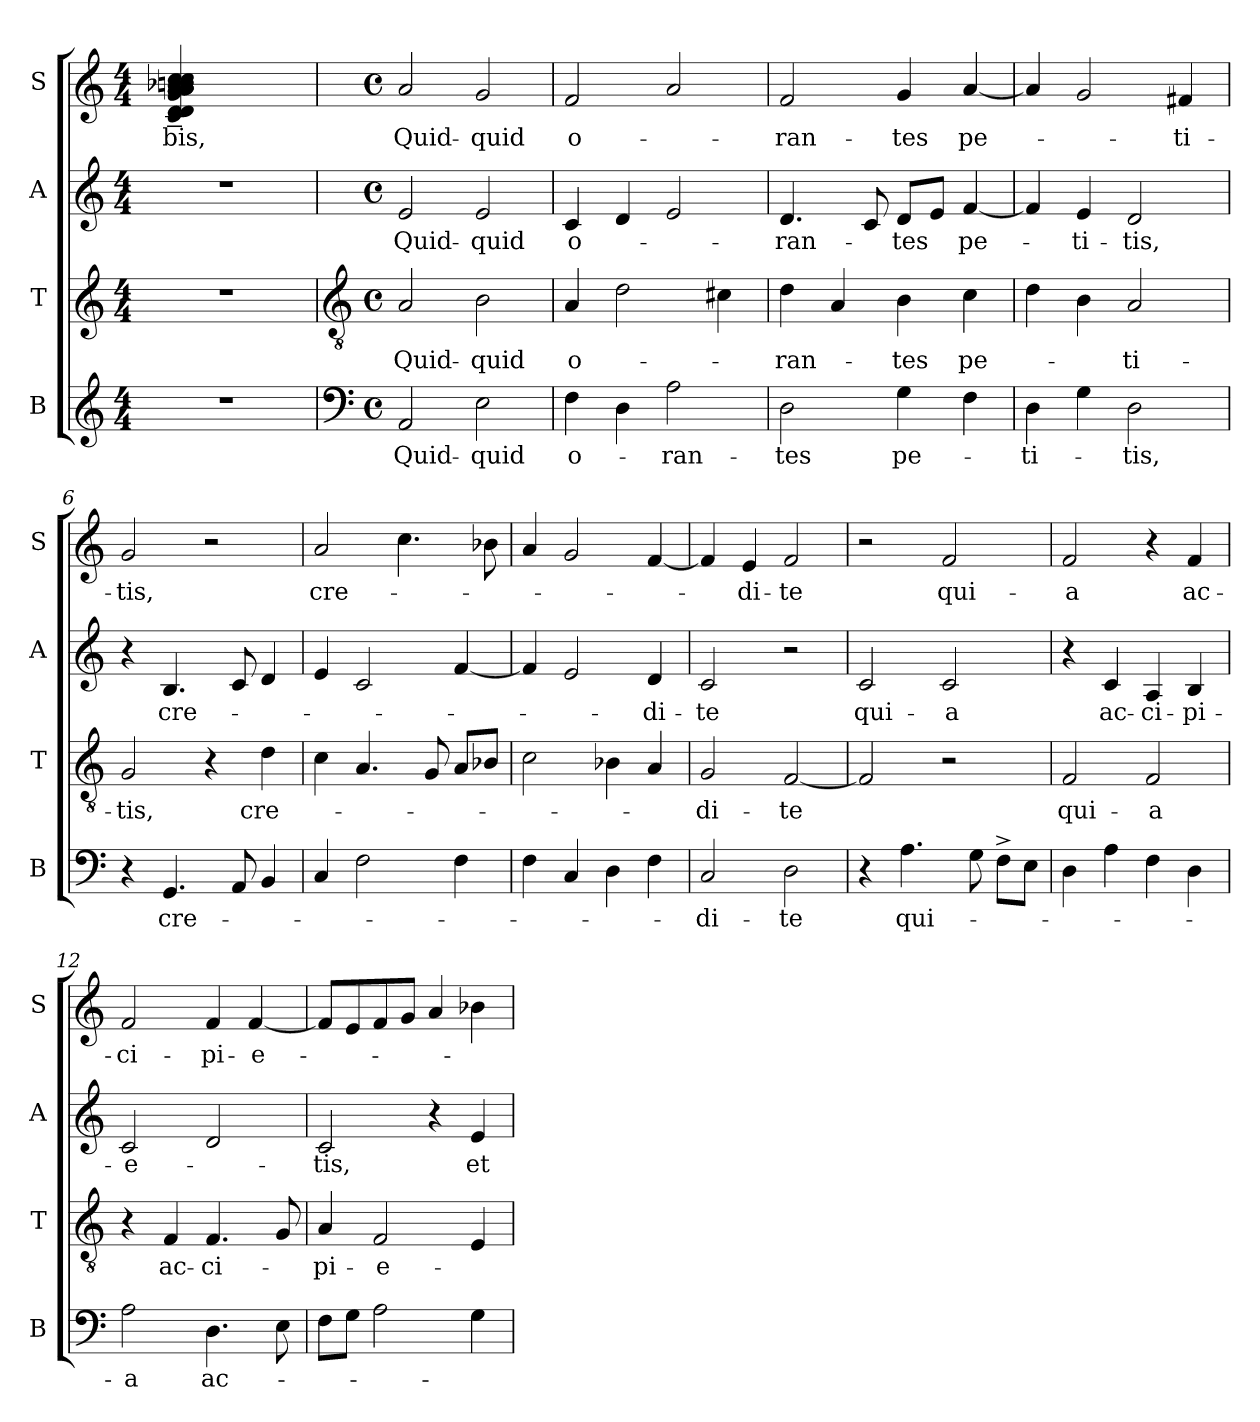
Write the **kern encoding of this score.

**kern	**text	**kern	**text	**kern	**text	**kern	**text
*part4	*part4	*part3	*part3	*part2	*part2	*part1	*part1
*staff4	*staff4	*staff3	*staff3	*staff2	*staff2	*staff1	*staff1
*I"B	*	*I"T	*	*I"A	*	*I"S	*
*I'B	*	*I'T	*	*I'A	*	*I'S	*
*clefG2	*	*clefG2	*	*clefG2	*	*clefG2	*
*k[]	*	*k[]	*	*k[]	*	*k[]	*
*C:	*	*C:	*	*C:	*	*C:	*
*M4/4	*	*M4/4	*	*M4/4	*	*M4/4	*
=1	=1	=1	=1	=1	=1	=1	=1
!	!	!	!	!	!	!	!LO:LY:b
1r	.	1r	.	1r	.	(4c/~< 4d/~< 4d/~< 4g/~< 4a/~< 4a/~< 4a/~< 4a/~< 4b-X/~< 4bn/~< 4cc/~< 4cc/~<	-bis,
.	.	.	.	.	.	2.ryy	.
!!LO:LB:g=z
=2	=2	=2	=2	=2	=2	=2	=2
*clefF4	*	*clefGv2	*	*	*	*	*
*M4/4	*	*M4/4	*	*M4/4	*	*M4/4	*
*met(c)	*	*met(c)	*	*met(c)	*	*met(c)	*
!	!LO:LY:b	!	!LO:LY:b	!	!LO:LY:b	!	!LO:LY:b
2AA/	Quid-	2A/	Quid-	2e/	Quid-	2a/	Quid-
!	!LO:LY:b	!	!LO:LY:b	!	!LO:LY:b	!	!LO:LY:b
2E\	-quid	2B\	-quid	2e/	-quid	2g/	-quid
=3	=3	=3	=3	=3	=3	=3	=3
!	!LO:LY:b	!	!LO:LY:b	!	!LO:LY:b	!	!LO:LY:b
4F\	o-	4A/	o-	4c/	o-	2f/	o-
4D\	.	2d\	.	4d/	.	.	.
!	!LO:LY:b	!	!	!	!	!	!
2A\	-ran-	.	.	2e/	.	2a/	.
.	.	4c#X\	.	.	.	.	.
=4	=4	=4	=4	=4	=4	=4	=4
!	!LO:LY:b	!	!LO:LY:b	!	!LO:LY:b	!	!LO:LY:b
2D\	-tes	4d\	-ran-	4.d/	-ran-	2f/	-ran-
.	.	4A/	.	.	.	.	.
.	.	.	.	8c/	.	.	.
!	!LO:LY:b	!	!LO:LY:b	!	!LO:LY:b	!	!LO:LY:b
4G\	pe-	4B\	-tes	8d/L	-tes	4g/	-tes
.	.	.	.	8e/J	.	.	.
!	!	!	!LO:LY:b	!	!LO:LY:b	!	!LO:LY:b
4F\	.	4c\	pe-	[<4f/	pe-	[<4a/	pe-
=5	=5	=5	=5	=5	=5	=5	=5
!	!LO:LY:b	!	!	!	!	!	!
4D\	-ti-	4d\	.	4f/]	.	4a/]	.
!	!	!	!	!	!LO:LY:b	!	!
4G\	.	4B\	.	4e/	-ti-	2g/	.
!	!LO:LY:b	!	!LO:LY:b	!	!LO:LY:b	!	!
2D\	-tis,	2A/	-ti-	2d/	-tis,	.	.
!	!	!	!	!	!	!	!LO:LY:b
.	.	.	.	.	.	4f#X/	-ti-
=6	=6	=6	=6	=6	=6	=6	=6
!	!	!	!LO:LY:b	!	!	!	!LO:LY:b
4r	.	2G/	-tis,	4r	.	2g/	-tis,
!	!LO:LY:b	!	!	!	!LO:LY:b	!	!
4.GG/	cre-	.	.	4.B/	cre-	.	.
.	.	4r	.	.	.	2r	.
8AA/	.	.	.	8c/	.	.	.
!	!	!	!LO:LY:b	!	!	!	!
4BB/	.	4d\	cre-	4d/	.	.	.
=7	=7	=7	=7	=7	=7	=7	=7
!	!	!	!	!	!	!	!LO:LY:b
4C/	.	4c\	.	4e/	.	2a/	cre-
2F\	.	4.A/	.	2c/	.	.	.
.	.	.	.	.	.	4.cc\	.
.	.	8G/	.	.	.	.	.
4F\	.	8A/L	.	[<4f/	.	.	.
.	.	8B-X/J	.	.	.	8b-X\	.
!!LO:LB:g=z
=8	=8	=8	=8	=8	=8	=8	=8
4F\	.	2c\	.	4f/]	.	4a/	.
4C/	.	.	.	2e/	.	2g/	.
4D\	.	4B-X\	.	.	.	.	.
!	!	!	!	!	!LO:LY:b	!	!
4F\	.	4A/	.	4d/	-di-	[<4f/	.
=9	=9	=9	=9	=9	=9	=9	=9
!	!LO:LY:b	!	!LO:LY:b	!	!LO:LY:b	!	!
2C/	-di-	2G/	-di-	2c/	-te	4f/]	.
!	!	!	!	!	!	!	!LO:LY:b
.	.	.	.	.	.	4e/	-di-
!	!LO:LY:b	!	!LO:LY:b	!	!	!	!LO:LY:b
2D\	-te	[<2F/	-te	2r	.	2f/	-te
=10	=10	=10	=10	=10	=10	=10	=10
!	!	!	!	!	!LO:LY:b	!	!
4r	.	2F/]	.	2c/	qui-	2r	.
!	!LO:LY:b	!	!	!	!	!	!
4.A\	qui-	.	.	.	.	.	.
!	!	!	!	!	!LO:LY:b	!	!LO:LY:b
.	.	2r	.	2c/	-a	2f/	qui-
8G\	.	.	.	.	.	.	.
8F^>\L	.	.	.	.	.	.	.
8E\J	.	.	.	.	.	.	.
=11	=11	=11	=11	=11	=11	=11	=11
!	!	!	!LO:LY:b	!	!	!	!LO:LY:b
4D\	.	2F/	qui-	4r	.	2f/	-a
!	!	!	!	!	!LO:LY:b	!	!
4A\	.	.	.	4c/	ac-	.	.
!	!	!	!LO:LY:b	!	!LO:LY:b	!	!
4F\	.	2F/	-a	4A/	-ci-	4r	.
!	!	!	!	!	!LO:LY:b	!	!LO:LY:b
4D\	.	.	.	4B/	-pi-	4f/	ac-
=12	=12	=12	=12	=12	=12	=12	=12
!	!LO:LY:b	!	!	!	!LO:LY:b	!	!LO:LY:b
2A\	-a	4r	.	2c/	-e-	2f/	-ci-
!	!	!	!LO:LY:b	!	!	!	!
.	.	4F/	ac-	.	.	.	.
!	!LO:LY:b	!	!LO:LY:b	!	!	!	!LO:LY:b
4.D\	ac-	4.F/	-ci-	2d/	.	4f/	-pi-
!	!	!	!	!	!	!	!LO:LY:b
.	.	.	.	.	.	[<4f/	-e-
8E\	.	8G/	.	.	.	.	.
=13	=13	=13	=13	=13	=13	=13	=13
!	!	!	!LO:LY:b	!	!LO:LY:b	!	!
8F\L	.	4A/	-pi-	2c/	-tis,	8f/L]	.
8G\J	.	.	.	.	.	8e/	.
!	!	!	!LO:LY:b	!	!	!	!
2A\	.	2F/	-e-	.	.	8f/	.
.	.	.	.	.	.	8g/J	.
.	.	.	.	4r	.	4a/	.
!	!	!	!	!	!LO:LY:b	!	!
4G\	.	4E/	.	4e/	et	4b-X\	.
=	=	=	=	=	=	=	=
*-	*-	*-	*-	*-	*-	*-	*-
